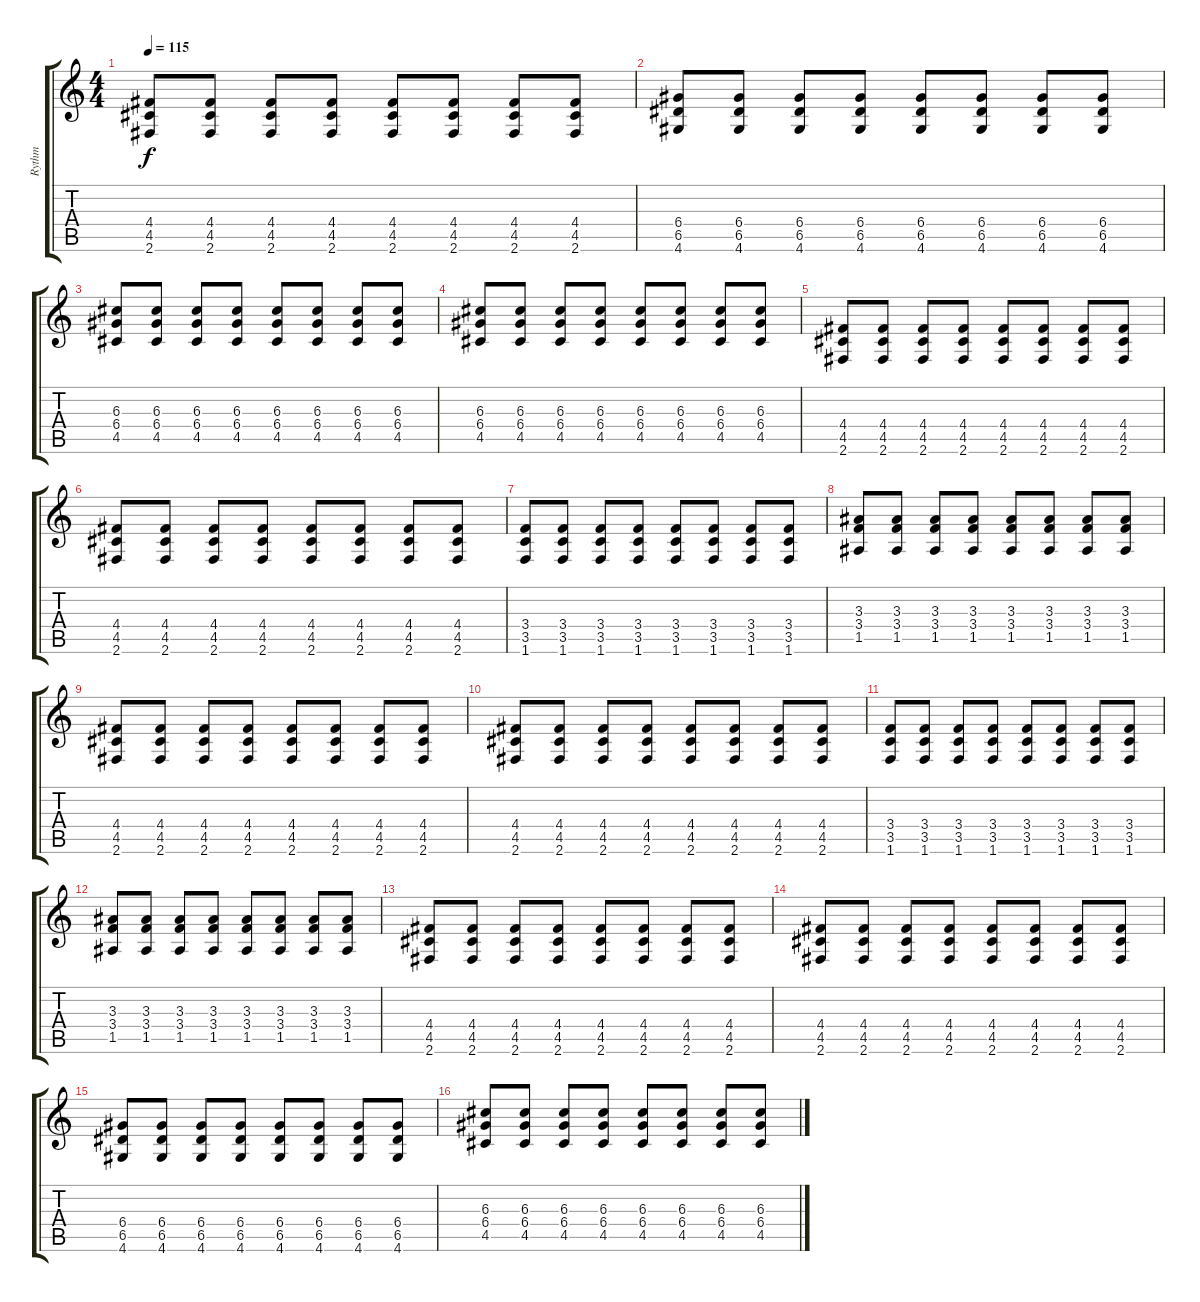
\track ("Rythm" "Rythm") {instrument distortionguitar}
\staff {score tabs}
\tuning (E4 B3 G3 D3 A2 E2) {hide}
\ts (4 4)
\tempo 115
\clef g2
\ks c
(4.4 4.5 2.6).8{dy f} (4.4 4.5 2.6).8 (4.4 4.5 2.6).8 (4.4 4.5 2.6).8 (4.4 4.5 2.6).8 (4.4 4.5 2.6).8 (4.4 4.5 2.6).8 (4.4 4.5 2.6).8 |
(6.4 6.5 4.6).8 (6.4 6.5 4.6).8 (6.4 6.5 4.6).8 (6.4 6.5 4.6).8 (6.4 6.5 4.6).8 (6.4 6.5 4.6).8 (6.4 6.5 4.6).8 (6.4 6.5 4.6).8 |
(6.3 6.4 4.5).8 (6.3 6.4 4.5).8 (6.3 6.4 4.5).8 (6.3 6.4 4.5).8 (6.3 6.4 4.5).8 (6.3 6.4 4.5).8 (6.3 6.4 4.5).8 (6.3 6.4 4.5).8 |
(6.3 6.4 4.5).8 (6.3 6.4 4.5).8 (6.3 6.4 4.5).8 (6.3 6.4 4.5).8 (6.3 6.4 4.5).8 (6.3 6.4 4.5).8 (6.3 6.4 4.5).8 (6.3 6.4 4.5).8 |
(4.4 4.5 2.6).8 (4.4 4.5 2.6).8 (4.4 4.5 2.6).8 (4.4 4.5 2.6).8 (4.4 4.5 2.6).8 (4.4 4.5 2.6).8 (4.4 4.5 2.6).8 (4.4 4.5 2.6).8 |
(4.4 4.5 2.6).8 (4.4 4.5 2.6).8 (4.4 4.5 2.6).8 (4.4 4.5 2.6).8 (4.4 4.5 2.6).8 (4.4 4.5 2.6).8 (4.4 4.5 2.6).8 (4.4 4.5 2.6).8 |
(3.4 3.5 1.6).8 (3.4 3.5 1.6).8 (3.4 3.5 1.6).8 (3.4 3.5 1.6).8 (3.4 3.5 1.6).8 (3.4 3.5 1.6).8 (3.4 3.5 1.6).8 (3.4 3.5 1.6).8 |
(3.3 3.4 1.5).8 (3.3 3.4 1.5).8 (3.3 3.4 1.5).8 (3.3 3.4 1.5).8 (3.3 3.4 1.5).8 (3.3 3.4 1.5).8 (3.3 3.4 1.5).8 (3.3 3.4 1.5).8 |
(4.4 4.5 2.6).8 (4.4 4.5 2.6).8 (4.4 4.5 2.6).8 (4.4 4.5 2.6).8 (4.4 4.5 2.6).8 (4.4 4.5 2.6).8 (4.4 4.5 2.6).8 (4.4 4.5 2.6).8 |
(4.4 4.5 2.6).8 (4.4 4.5 2.6).8 (4.4 4.5 2.6).8 (4.4 4.5 2.6).8 (4.4 4.5 2.6).8 (4.4 4.5 2.6).8 (4.4 4.5 2.6).8 (4.4 4.5 2.6).8 |
(3.4 3.5 1.6).8 (3.4 3.5 1.6).8 (3.4 3.5 1.6).8 (3.4 3.5 1.6).8 (3.4 3.5 1.6).8 (3.4 3.5 1.6).8 (3.4 3.5 1.6).8 (3.4 3.5 1.6).8 |
(3.3 3.4 1.5).8 (3.3 3.4 1.5).8 (3.3 3.4 1.5).8 (3.3 3.4 1.5).8 (3.3 3.4 1.5).8 (3.3 3.4 1.5).8 (3.3 3.4 1.5).8 (3.3 3.4 1.5).8 |
(4.4 4.5 2.6).8 (4.4 4.5 2.6).8 (4.4 4.5 2.6).8 (4.4 4.5 2.6).8 (4.4 4.5 2.6).8 (4.4 4.5 2.6).8 (4.4 4.5 2.6).8 (4.4 4.5 2.6).8 |
(4.4 4.5 2.6).8 (4.4 4.5 2.6).8 (4.4 4.5 2.6).8 (4.4 4.5 2.6).8 (4.4 4.5 2.6).8 (4.4 4.5 2.6).8 (4.4 4.5 2.6).8 (4.4 4.5 2.6).8 |
(6.4 6.5 4.6).8 (6.4 6.5 4.6).8 (6.4 6.5 4.6).8 (6.4 6.5 4.6).8 (6.4 6.5 4.6).8 (6.4 6.5 4.6).8 (6.4 6.5 4.6).8 (6.4 6.5 4.6).8 |
(6.3 6.4 4.5).8 (6.3 6.4 4.5).8 (6.3 6.4 4.5).8 (6.3 6.4 4.5).8 (6.3 6.4 4.5).8 (6.3 6.4 4.5).8 (6.3 6.4 4.5).8 (6.3 6.4 4.5).8
